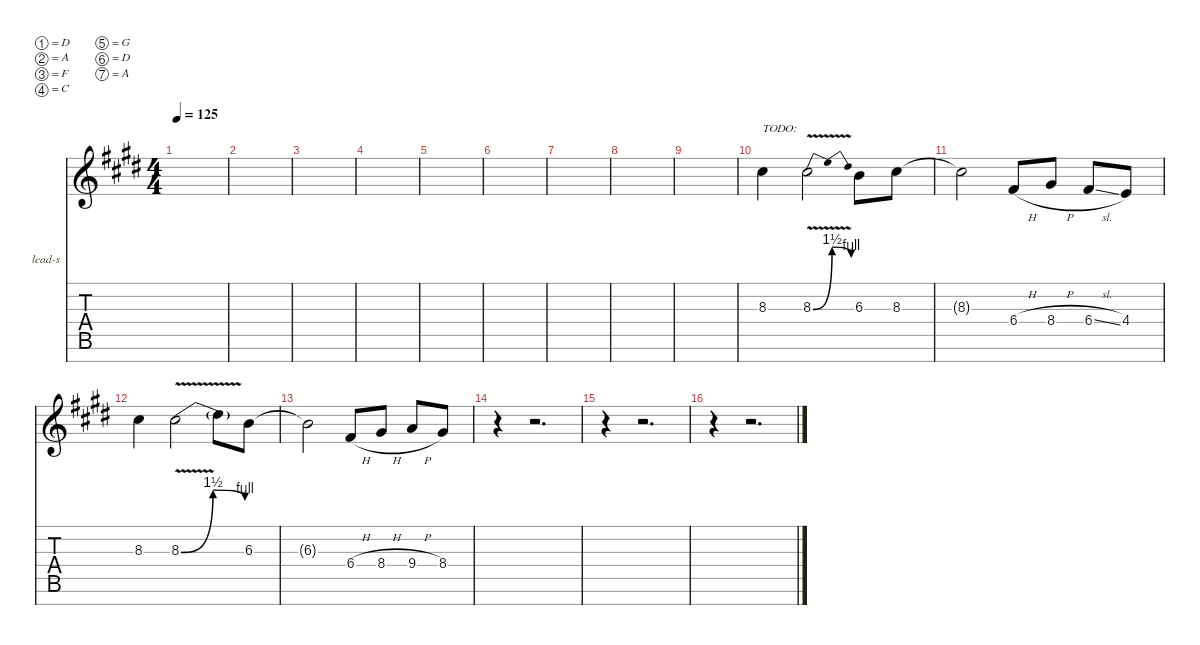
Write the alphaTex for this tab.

\defaultSystemsLayout 4
\hideDynamics
\bracketExtendMode nobrackets
\firstSystemTrackNameOrientation horizontal
\otherSystemsTrackNameOrientation horizontal
\track ("lead-simple" "lead-s") {instrument overdrivenguitar}
\staff {score tabs}
\tuning (D4 A3 F3 C3 G2 D2 A1)
\ts (4 4)
\scale
0.928779
\tempo 125
\accidentals auto
\clef g2
\ottava regular
\simile none
\ks c#minor
|
\scale
1.21366 |
\scale
0.928779 |
\scale
0.928779 |
\scale
0.928779 |
\scale
1.21366 |
\scale
0.928779 |
\scale
0.928779 |
\scale
0.928779 |
\scale
1.21366 8.3{acc #}.4{txt "TODO:" beam Down} 8.3{be (bendrelease 0 0 10.2 6 39 6 47.4 4) v acc #}.2{beam Down} 6.3{acc forcenatural}.8{beam Down} 8.3{acc #}.8{beam Down} |
\scale
0.928779 8.3{t acc #}.2{beam Down} 6.4{h acc #}.8{beam Up} 8.4{h acc #}.8{beam Up} 6.4{sl acc #}.8{beam Up} 4.4{acc forcenatural}.8{beam Up} |
\scale
0.928779 8.3{acc #}.4{beam Down} 8.3{be (bendrelease 0 0 10.2 6 31.2 6 40.8 4) v acc #}.2{beam Down} 8.3{t}.8{beam Down} 6.3{acc forcenatural}.8{beam Down} |
\scale
0.928779 6.3{t acc forcenatural}.2{beam Down} 6.4{h acc #}.8{beam Up} 8.4{h acc #}.8{beam Up} 9.4{h acc forcenatural}.8{beam Up} 8.4{acc #}.8{beam Up} |
\scale
1.20924 r.4{beam Down} r.2{d beam Down} |
\scale
0.924358 r.4{beam Down} r.2{d beam Down} |
\scale
0.924358 r.4{beam Down} r.2{d beam Down}
